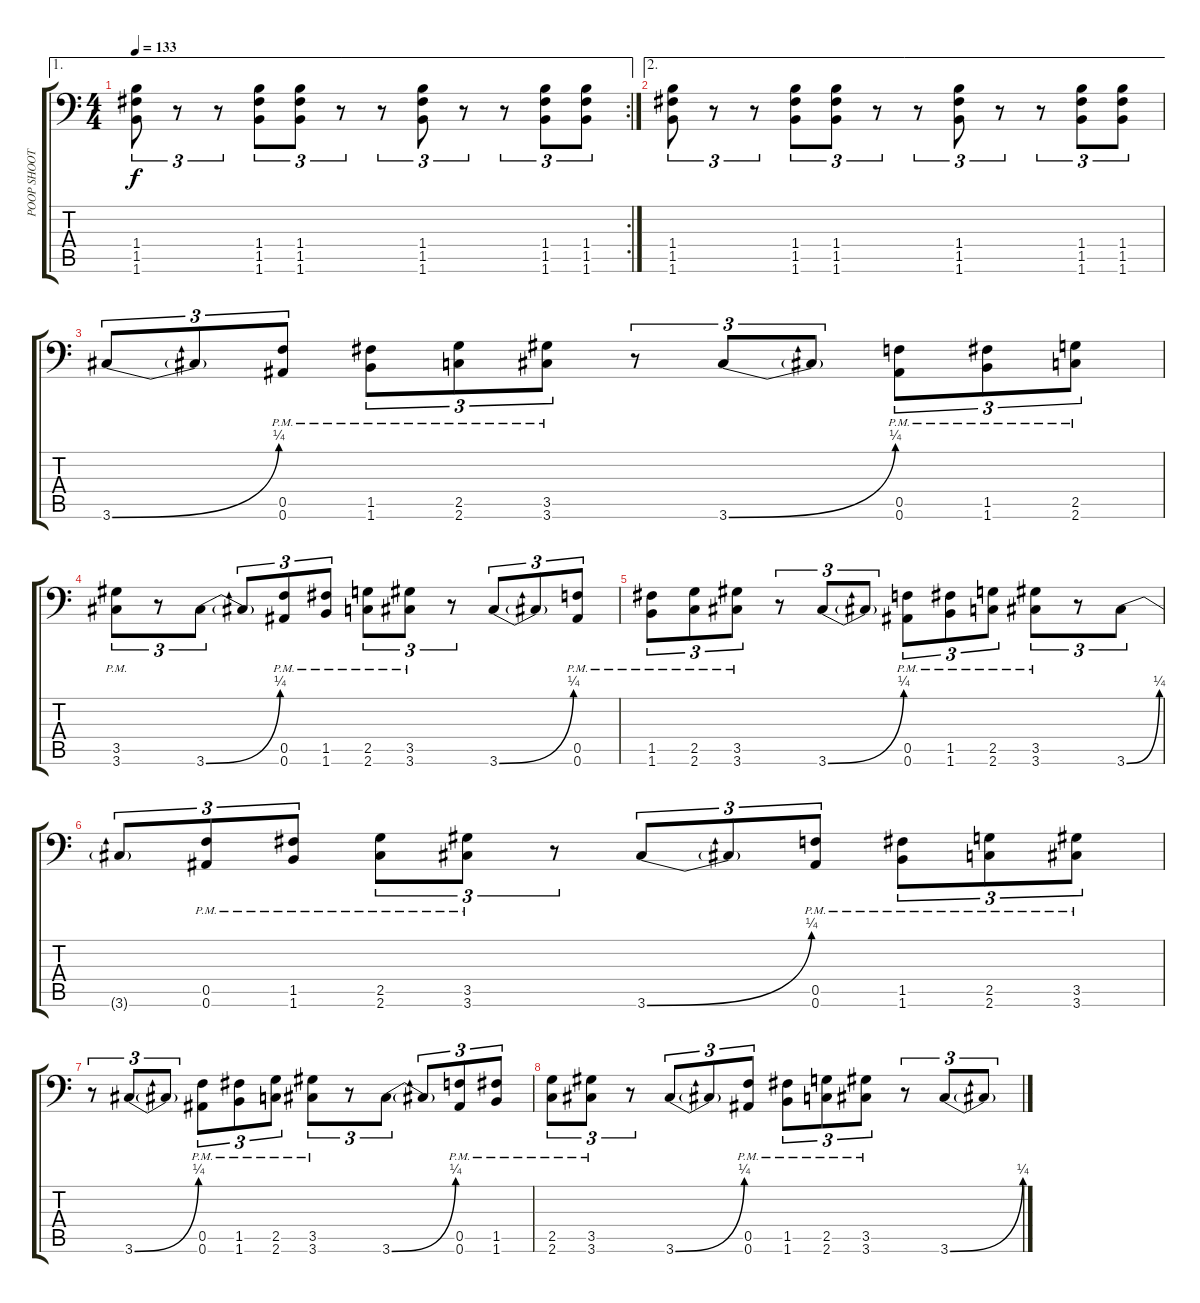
\track ("POOP SHOOTER" "POOP SHOOT") {instrument distortionguitar}
\staff {score tabs}
\tuning (C4 G3 Eb3 Bb2 F2 Bb1) {hide}
\ae 1
\rc 2
\ts (4 4)
\tempo 133
\clef f4
\ks c
(1.4 1.5 1.6).8{tu (3 2) dy f} r.8{tu (3 2)} r.8{tu (3 2)} (1.4 1.5 1.6).8{tu (3 2)} (1.4 1.5 1.6).8{tu (3 2)} r.8{tu (3 2)} r.8{tu (3 2)} (1.4 1.5 1.6).8{tu (3 2)} r.8{tu (3 2)} r.8{tu (3 2)} (1.4 1.5 1.6).8{tu (3 2)} (1.4 1.5 1.6).8{tu (3 2)} |
\ae 2
(1.4 1.5 1.6).8{tu (3 2)} r.8{tu (3 2)} r.8{tu (3 2)} (1.4 1.5 1.6).8{tu (3 2)} (1.4 1.5 1.6).8{tu (3 2)} r.8{tu (3 2)} r.8{tu (3 2)} (1.4 1.5 1.6).8{tu (3 2)} r.8{tu (3 2)} r.8{tu (3 2)} (1.4 1.5 1.6).8{tu (3 2)} (1.4 1.5 1.6).8{tu (3 2)} |
3.6{be (bend 0 0 60 1)}.8{tu (3 2)} 3.6{t}.8{tu (3 2)} (0.5{pm} 0.6{pm}).8{tu (3 2)} (1.5{pm} 1.6{pm}).8{tu (3 2)} (2.5{pm} 2.6{pm}).8{tu (3 2)} (3.5{pm} 3.6{pm}).8{tu (3 2)} r.8{tu (3 2)} 3.6{be (bend 0 0 60 1)}.8{tu (3 2)} 3.6{t}.8{tu (3 2)} (0.5{pm} 0.6{pm}).8{tu (3 2)} (1.5{pm} 1.6{pm}).8{tu (3 2)} (2.5{pm} 2.6{pm}).8{tu (3 2)} |
(3.5{pm} 3.6{pm}).8{tu (3 2)} r.8{tu (3 2)} 3.6{be (bend 0 0 60 1)}.8{tu (3 2)} 3.6{t}.8{tu (3 2)} (0.5{pm} 0.6{pm}).8{tu (3 2)} (1.5{pm} 1.6{pm}).8{tu (3 2)} (2.5{pm} 2.6{pm}).8{tu (3 2)} (3.5{pm} 3.6{pm}).8{tu (3 2)} r.8{tu (3 2)} 3.6{be (bend 0 0 60 1)}.8{tu (3 2)} 3.6{t}.8{tu (3 2)} (0.5{pm} 0.6{pm}).8{tu (3 2)} |
(1.5{pm} 1.6{pm}).8{tu (3 2)} (2.5{pm} 2.6{pm}).8{tu (3 2)} (3.5{pm} 3.6{pm}).8{tu (3 2)} r.8{tu (3 2)} 3.6{be (bend 0 0 60 1)}.8{tu (3 2)} 3.6{t}.8{tu (3 2)} (0.5{pm} 0.6{pm}).8{tu (3 2)} (1.5{pm} 1.6{pm}).8{tu (3 2)} (2.5{pm} 2.6{pm}).8{tu (3 2)} (3.5{pm} 3.6{pm}).8{tu (3 2)} r.8{tu (3 2)} 3.6{be (bend 0 0 60 1)}.8{tu (3 2)} |
3.6{t}.8{tu (3 2)} (0.5{pm} 0.6{pm}).8{tu (3 2)} (1.5{pm} 1.6{pm}).8{tu (3 2)} (2.5{pm} 2.6{pm}).8{tu (3 2)} (3.5{pm} 3.6{pm}).8{tu (3 2)} r.8{tu (3 2)} 3.6{be (bend 0 0 60 1)}.8{tu (3 2)} 3.6{t}.8{tu (3 2)} (0.5{pm} 0.6{pm}).8{tu (3 2)} (1.5{pm} 1.6{pm}).8{tu (3 2)} (2.5{pm} 2.6{pm}).8{tu (3 2)} (3.5{pm} 3.6{pm}).8{tu (3 2)} |
r.8{tu (3 2)} 3.6{be (bend 0 0 60 1)}.8{tu (3 2)} 3.6{t}.8{tu (3 2)} (0.5{pm} 0.6{pm}).8{tu (3 2)} (1.5{pm} 1.6{pm}).8{tu (3 2)} (2.5{pm} 2.6{pm}).8{tu (3 2)} (3.5{pm} 3.6{pm}).8{tu (3 2)} r.8{tu (3 2)} 3.6{be (bend 0 0 60 1)}.8{tu (3 2)} 3.6{t}.8{tu (3 2)} (0.5{pm} 0.6{pm}).8{tu (3 2)} (1.5{pm} 1.6{pm}).8{tu (3 2)} |
(2.5{pm} 2.6{pm}).8{tu (3 2)} (3.5{pm} 3.6{pm}).8{tu (3 2)} r.8{tu (3 2)} 3.6{be (bend 0 0 60 1)}.8{tu (3 2)} 3.6{t}.8{tu (3 2)} (0.5{pm} 0.6{pm}).8{tu (3 2)} (1.5{pm} 1.6{pm}).8{tu (3 2)} (2.5{pm} 2.6{pm}).8{tu (3 2)} (3.5{pm} 3.6{pm}).8{tu (3 2)} r.8{tu (3 2)} 3.6{be (bend 0 0 60 1)}.8{tu (3 2)} 3.6{t}.8{tu (3 2)}
